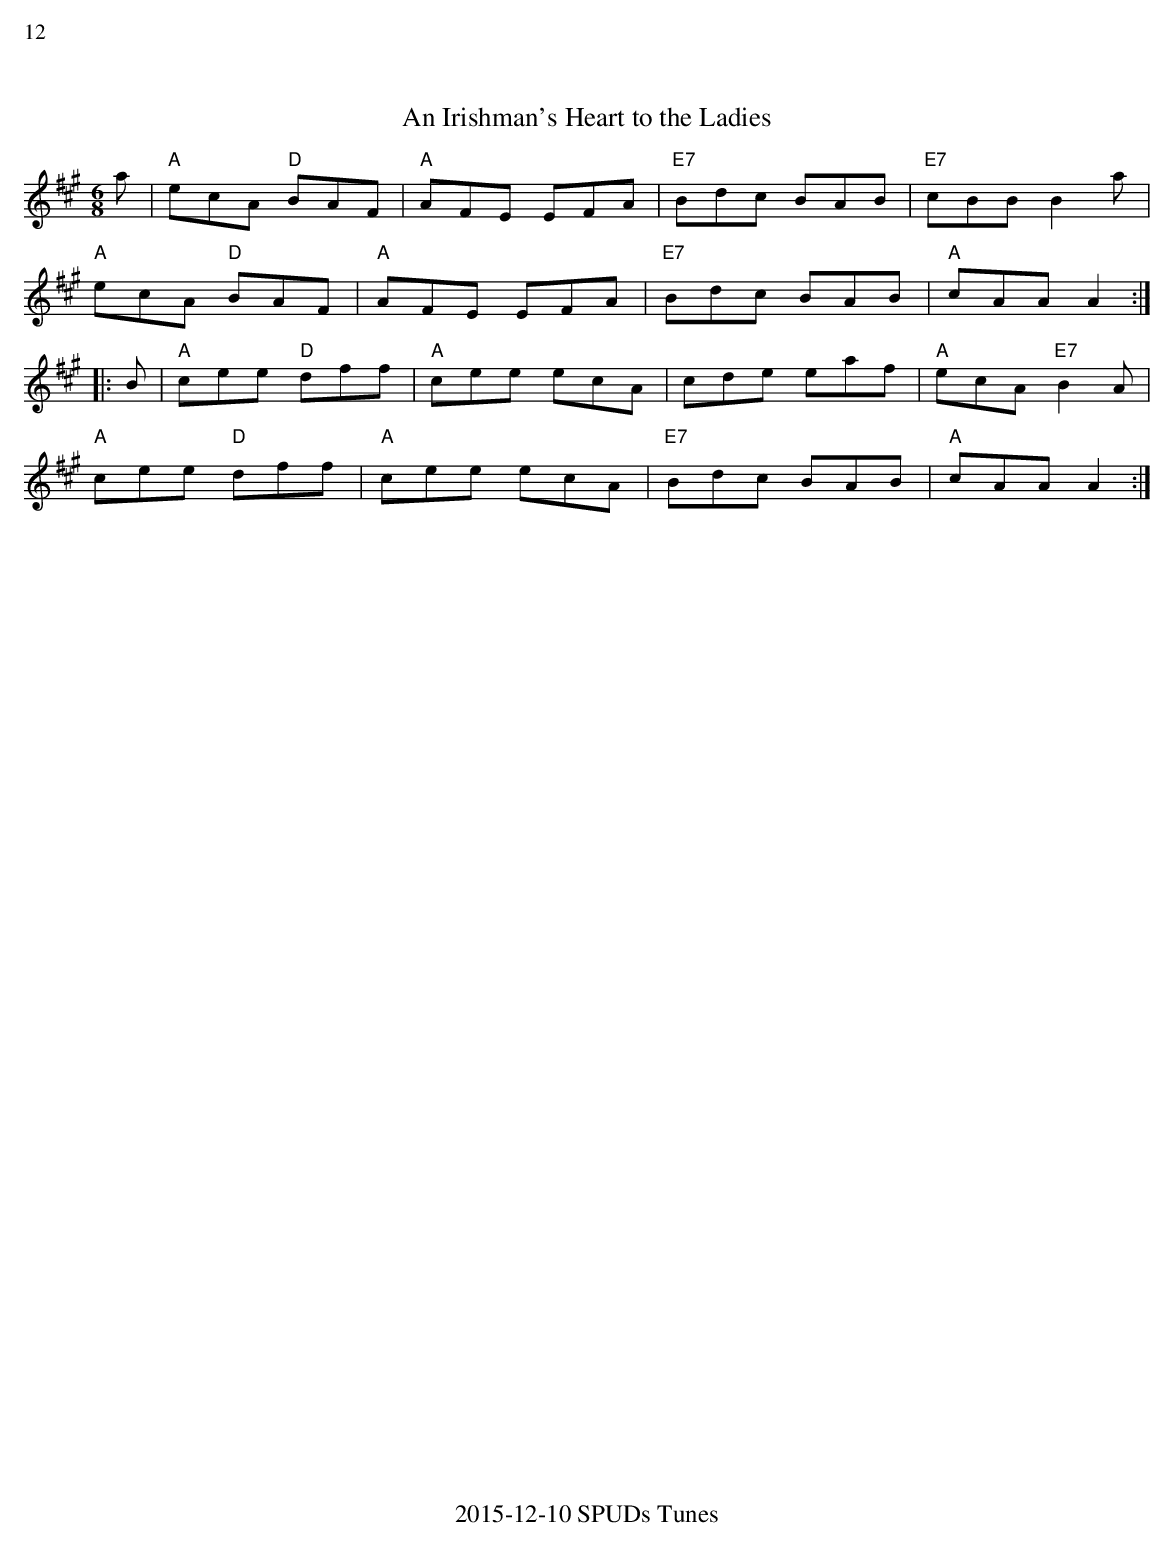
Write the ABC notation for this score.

X:1
%%text 12
T: An Irishman's Heart to the Ladies
M: 6/8
L: 1/8
K: A
a \
| "A"ecA "D"BAF | "A"AFE EFA | "E7"Bdc BAB | "E7"cBB B2a|
"A"ecA "D"BAF | "A"AFE EFA | "E7"Bdc BAB | "A"cAA A2 :|
|:B | "A"cee "D"dff | "A"cee ecA | cde eaf | "A"ecA "E7"B2A|
"A"cee "D"dff | "A"cee ecA | "E7"Bdc BAB | "A"cAA A2 :|
